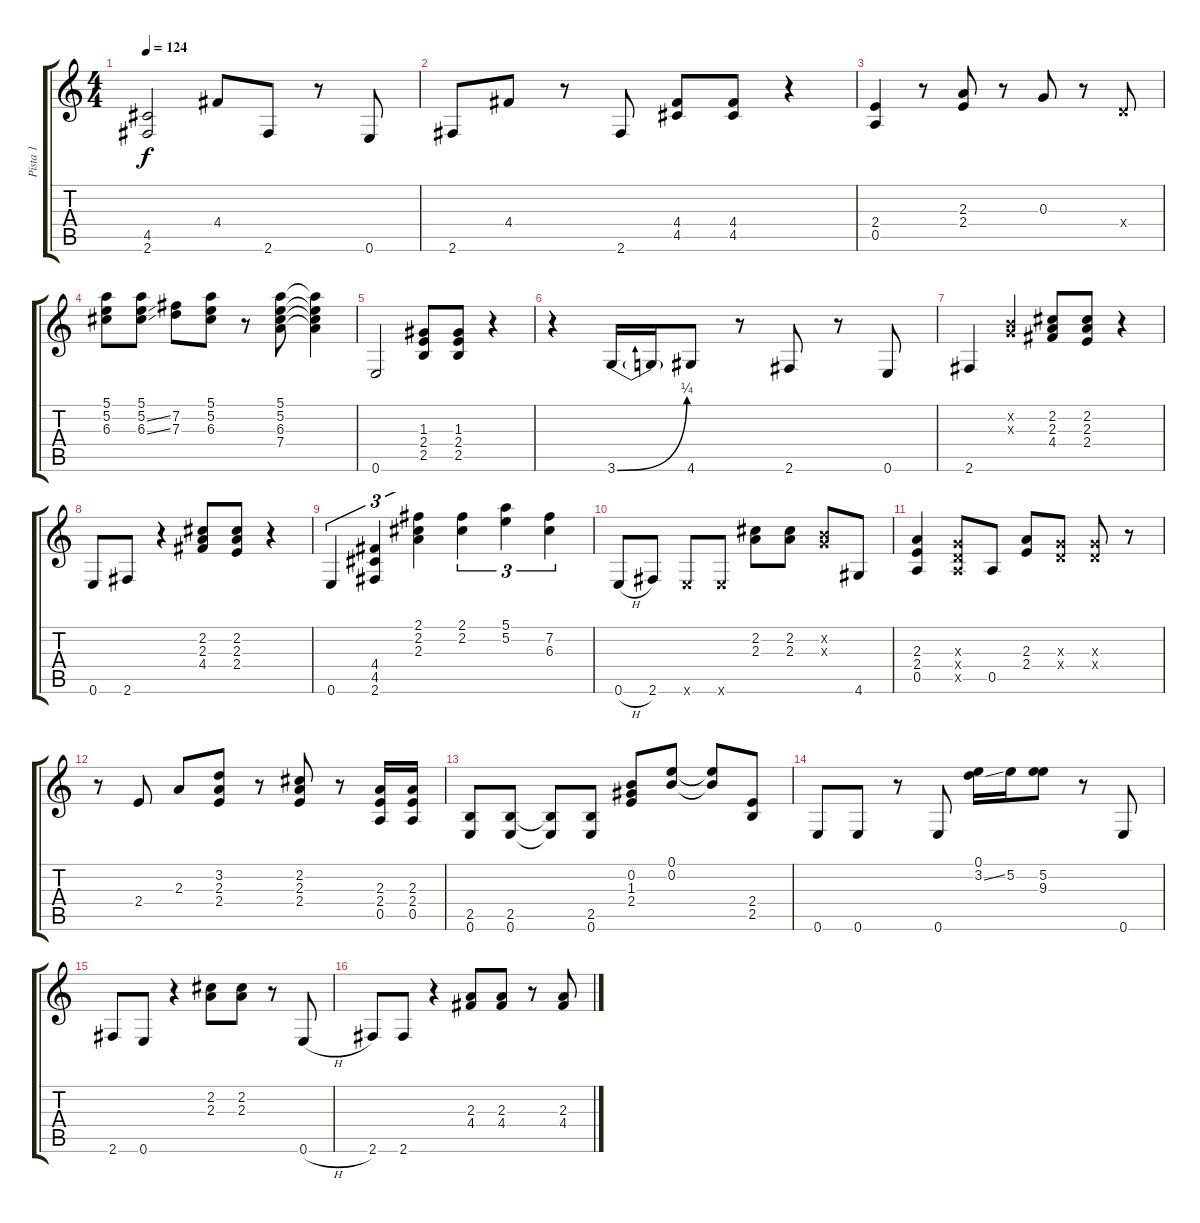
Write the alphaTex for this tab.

\track ("Pista 1" "Pista 1") {instrument distortionguitar}
\staff {score tabs}
\tuning (E4 B3 G3 D3 A2 E2) {hide}
\ts (4 4)
\tempo 124
\clef g2
\ks c
(4.5 2.6).2{dy f} 4.4.8 2.6.8 r.8 0.6.8 |
2.6.8 4.4.8 r.8 2.6.8 (4.4 4.5).8 (4.4 4.5).8 r.4 |
(2.4 0.5).4 r.8 (2.3 2.4).8 r.8 0.3.8 r.8 0.4{x}.8 |
(5.1 5.2 6.3).8 (5.1 5.2{ss} 6.3{ss}).8 (7.2 7.3).8 (5.1 5.2 6.3).8 r.8 (5.1 5.2 6.3 7.4).8 (5.1{t} 5.2{t} 6.3{t} 7.4{t}).4 |
0.6.2 (1.3 2.4 2.5).8 (1.3 2.4 2.5).8 r.4 |
r.4 3.6{be (bend 0 0 60 1)}.16 3.6{t}.16 4.6.8 r.8 2.6.8 r.8 0.6.8 |
2.6.4 (0.2{x} 0.3{x}).4 (2.2 2.3 4.4).8 (2.2 2.3 2.4).8 r.4 |
0.6.8 2.6.8 r.4 (2.2 2.3 4.4).8 (2.2 2.3 2.4).8 r.4 |
0.6.4{tu (3 2)} (4.4 4.5 2.6).4{tu (3 2)} (2.1 2.2 2.3).4{tu (3 2)} (2.1 2.2).4{tu (3 2)} (5.1 5.2).4{tu (3 2)} (7.2 6.3).4{tu (3 2)} |
0.6{h}.8 2.6.8 0.6{x}.8 0.6{x}.8 (2.2 2.3).8 (2.2 2.3).8 (0.2{x} 0.3{x}).8 4.6.8 |
(2.3 2.4 0.5).4 (0.3{x} 0.4{x} 0.5{x}).8 0.5.8 (2.3 2.4).8 (0.3{x} 0.4{x}).8 (0.3{x} 0.4{x}).8 r.8 |
r.8 2.4.8 2.3.8 (3.2 2.3 2.4).8 r.8 (2.2 2.3 2.4).8 r.8 (2.3 2.4 0.5).16 (2.3 2.4 0.5).16 |
(2.5 0.6).8 (2.5 0.6).8 (2.5{t} 0.6{t}).8 (2.5 0.6).8 (0.2 1.3 2.4).8 (0.1 0.2).8 (0.1{t} 0.2{t}).8 (2.4 2.5).8 |
0.6.8 0.6.8 r.8 0.6.8 (0.1 3.2{ss}).16 5.2.16 (5.2 9.3).8 r.8 0.6.8 |
2.6.8 0.6.8 r.4 (2.2 2.3).8 (2.2 2.3).8 r.8 0.6{h}.8 |
2.6.8 2.6.8 r.4 (2.3 4.4).8 (2.3 4.4).8 r.8 (2.3 4.4).8
